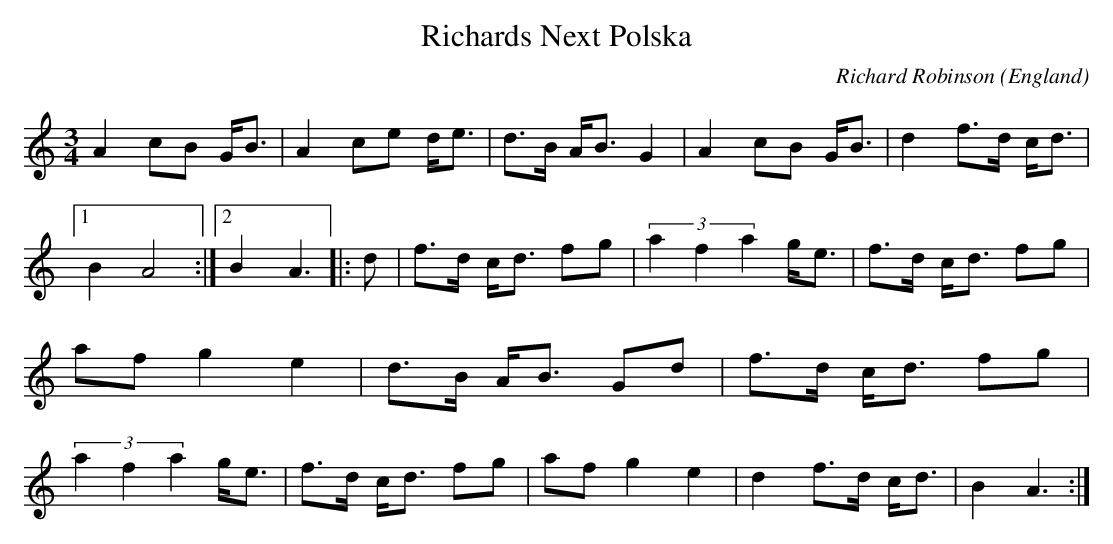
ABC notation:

X:1
T:Richards Next Polska
C:Richard Robinson
M:3/4
O:England
K:A min
A2 cB G<B | A2 ce d<e | d>B A<B G2 |\
A2 cB G<B | d2 f>d c<d |1 B2 A4 :|2 B2 A3 \
|: d | \
f>d c<d fg | (3a2f2a2 g<e |\
f>d c<d fg | af g2 e2 | d>B A<B Gd |\
f>d c<d fg | (3a2f2a2 g<e |\
f>d c<d fg | af g2 e2 | d2f>d c<d | B2 A3 :|
